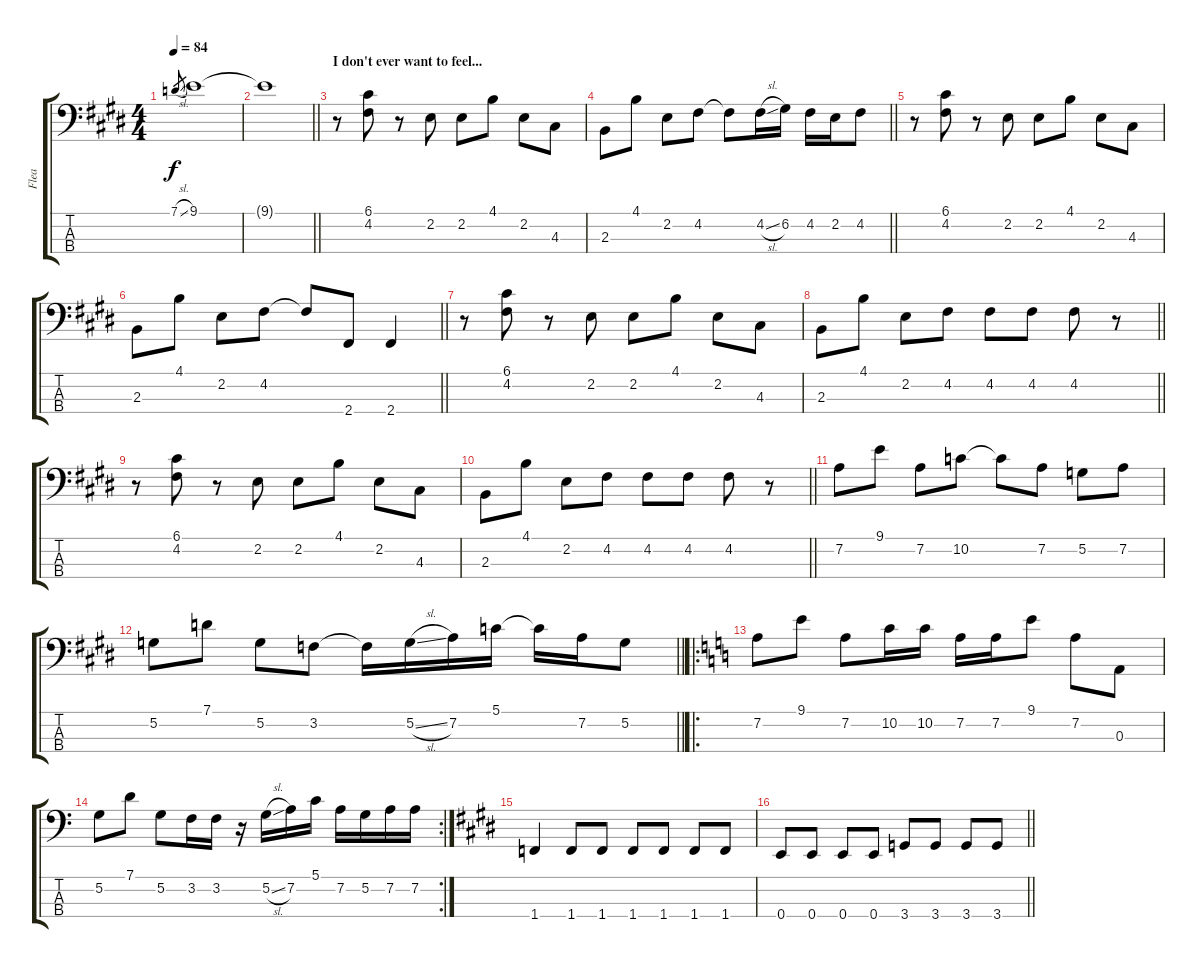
\track ("Flea" "Flea") {instrument electricbassfinger}
\staff {score tabs}
\tuning (G2 D2 A1 E1) {hide}
\ts (4 4)
\tempo 84
\clef f4
\ks c#minor
7.1{sl}.8{gr dy f} 9.1.1 |
\barLineRight lightlight
9.1{t}.1 |
\section ("" "I don't ever want to feel...")
r.8 (6.1 4.2).8 r.8 2.2.8 2.2.8 4.1.8 2.2.8 4.3.8 |
\barLineRight lightlight
2.3.8 4.1.8 2.2.8 4.2.8 4.2{t}.8 4.2{sl}.16 6.2.16 4.2.16 2.2.16 4.2.8 |
r.8 (6.1 4.2).8 r.8 2.2.8 2.2.8 4.1.8 2.2.8 4.3.8 |
\barLineRight lightlight
2.3.8 4.1.8 2.2.8 4.2.8 4.2{t}.8 2.4.8 2.4.4 |
r.8 (6.1 4.2).8 r.8 2.2.8 2.2.8 4.1.8 2.2.8 4.3.8 |
\barLineRight lightlight
2.3.8 4.1.8 2.2.8 4.2.8 4.2.8 4.2.8 4.2.8 r.8 |
r.8 (6.1 4.2).8 r.8 2.2.8 2.2.8 4.1.8 2.2.8 4.3.8 |
\barLineRight lightlight
2.3.8 4.1.8 2.2.8 4.2.8 4.2.8 4.2.8 4.2.8 r.8 |
7.2.8 9.1.8 7.2.8 10.2.8 10.2{t}.8 7.2.8 5.2.8 7.2.8 |
\barLineRight lightlight
5.2.8 7.1.8 5.2.8 3.2.8 3.2{t}.16 5.2{sl}.16 7.2.16 5.1.16 5.1{t}.16 7.2.16 5.2.8 |
\ro
\ks c
7.2.8 9.1.8 7.2.8 10.2.16 10.2.16 7.2.16 7.2.16 9.1.8 7.2.8 0.3.8 |
\rc 2
5.2.8 7.1.8 5.2.8 3.2.16 3.2.16 r.16 5.2{sl}.16 7.2.16 5.1.16 7.2.16 5.2.16 7.2.16 7.2.16 |
\ks c#minor
1.4.4 1.4.8 1.4.8 1.4.8 1.4.8 1.4.8 1.4.8 |
\barLineRight lightlight
0.4.8 0.4.8 0.4.8 0.4.8 3.4.8 3.4.8 3.4.8 3.4.8
